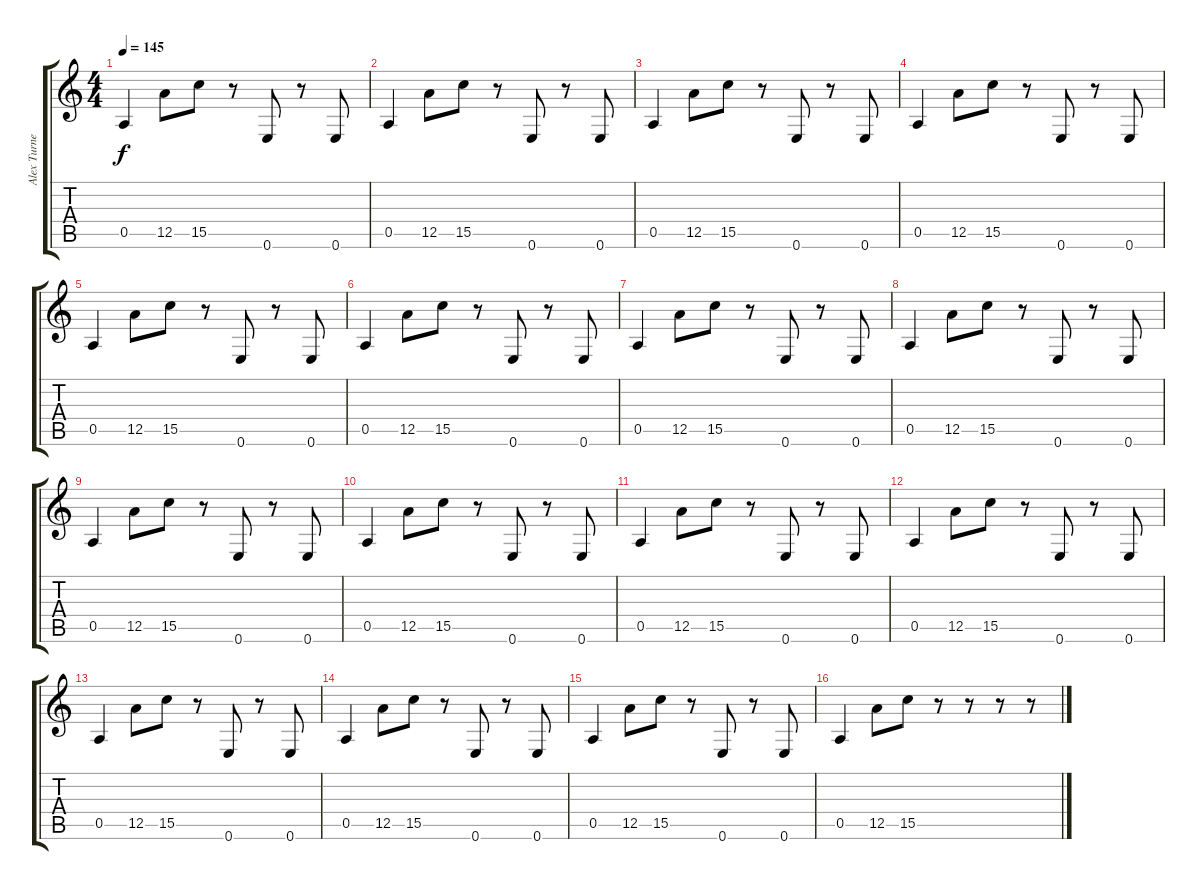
\track ("Alex Turner" "Alex Turne") {instrument electricguitarclean}
\staff {score tabs}
\tuning (E4 B3 G3 D3 A2 E2) {hide}
\ts (4 4)
\tempo 145
\clef g2
\ks c
0.5.4{dy f} 12.5.8 15.5.8 r.8 0.6.8 r.8 0.6.8 |
0.5.4 12.5.8 15.5.8 r.8 0.6.8 r.8 0.6.8 |
0.5.4 12.5.8 15.5.8 r.8 0.6.8 r.8 0.6.8 |
0.5.4 12.5.8 15.5.8 r.8 0.6.8 r.8 0.6.8 |
0.5.4 12.5.8 15.5.8 r.8 0.6.8 r.8 0.6.8 |
0.5.4 12.5.8 15.5.8 r.8 0.6.8 r.8 0.6.8 |
0.5.4 12.5.8 15.5.8 r.8 0.6.8 r.8 0.6.8 |
0.5.4 12.5.8 15.5.8 r.8 0.6.8 r.8 0.6.8 |
0.5.4 12.5.8 15.5.8 r.8 0.6.8 r.8 0.6.8 |
0.5.4 12.5.8 15.5.8 r.8 0.6.8 r.8 0.6.8 |
0.5.4 12.5.8 15.5.8 r.8 0.6.8 r.8 0.6.8 |
0.5.4 12.5.8 15.5.8 r.8 0.6.8 r.8 0.6.8 |
0.5.4 12.5.8 15.5.8 r.8 0.6.8 r.8 0.6.8 |
0.5.4 12.5.8 15.5.8 r.8 0.6.8 r.8 0.6.8 |
0.5.4 12.5.8 15.5.8 r.8 0.6.8 r.8 0.6.8 |
0.5.4 12.5.8 15.5.8 r.8 r.8 r.8 r.8
